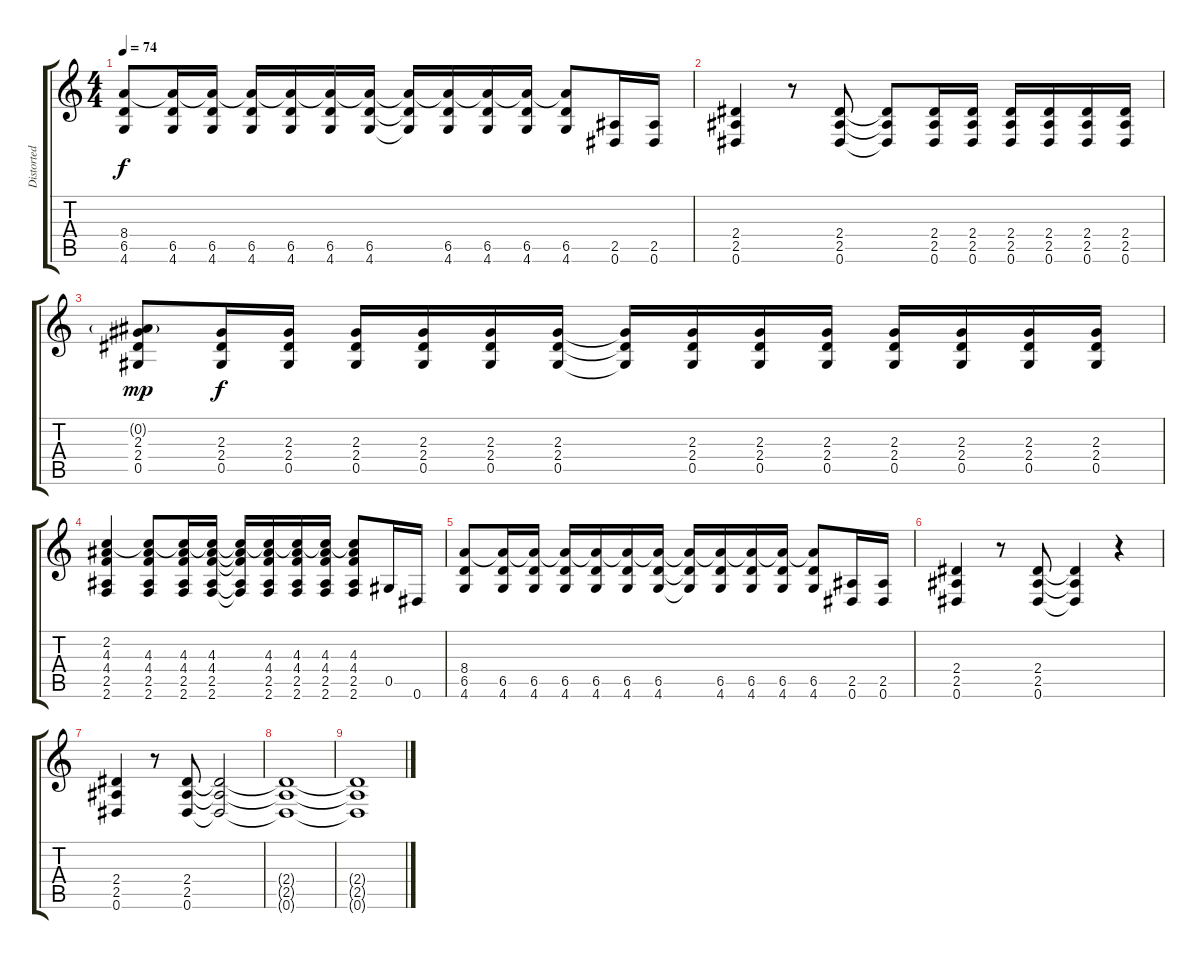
\track ("Distorted 1" "Distorted ") {instrument distortionguitar}
\staff {score tabs}
\tuning (Eb4 Bb3 Gb3 Db3 Ab2 Eb2) {hide}
\ts (4 4)
\tempo 74
\clef g2
\ks c
(8.4 6.5 4.6).8{dy f} (8.4{t} 6.5 4.6).16 (8.4{t} 6.5 4.6).16 (8.4{t} 6.5 4.6).16 (8.4{t} 6.5 4.6).16 (8.4{t} 6.5 4.6).16 (8.4{t} 6.5 4.6).16 (8.4{t} 6.5{t} 4.6{t}).16 (8.4{t} 6.5 4.6).16 (8.4{t} 6.5 4.6).16 (8.4{t} 6.5 4.6).16 (8.4{t} 6.5 4.6).8 (2.5 0.6).16 (2.5 0.6).16 |
(2.4 2.5 0.6).4 r.8 (2.4 2.5 0.6).8 (2.4{t} 2.5{t} 0.6{t}).8 (2.4 2.5 0.6).16 (2.4 2.5 0.6).16 (2.4 2.5 0.6).16 (2.4 2.5 0.6).16 (2.4 2.5 0.6).16 (2.4 2.5 0.6).16 |
(0.2{g} 2.3 2.4 0.5).8{dy mp} (2.3 2.4 0.5).16{dy f} (2.3 2.4 0.5).16 (2.3 2.4 0.5).16 (2.3 2.4 0.5).16 (2.3 2.4 0.5).16 (2.3 2.4 0.5).16 (2.3{t} 2.4{t} 0.5{t}).16 (2.3 2.4 0.5).16 (2.3 2.4 0.5).16 (2.3 2.4 0.5).16 (2.3 2.4 0.5).16 (2.3 2.4 0.5).16 (2.3 2.4 0.5).16 (2.3 2.4 0.5).16 |
(2.2 4.3 4.4 2.5 2.6).4 (2.2{t} 4.3 4.4 2.5 2.6).8 (2.2{t} 4.3 4.4 2.5 2.6).16 (2.2{t} 4.3 4.4 2.5 2.6).16 (2.2{t} 4.3{t} 4.4{t} 2.5{t} 2.6{t}).16 (2.2{t} 4.3 4.4 2.5 2.6).16 (2.2{t} 4.3 4.4 2.5 2.6).16 (2.2{t} 4.3 4.4 2.5 2.6).16 (2.2{t} 4.3 4.4 2.5 2.6).8 0.5.16 0.6.16 |
(8.4 6.5 4.6).8 (8.4{t} 6.5 4.6).16 (8.4{t} 6.5 4.6).16 (8.4{t} 6.5 4.6).16 (8.4{t} 6.5 4.6).16 (8.4{t} 6.5 4.6).16 (8.4{t} 6.5 4.6).16 (8.4{t} 6.5{t} 4.6{t}).16 (8.4{t} 6.5 4.6).16 (8.4{t} 6.5 4.6).16 (8.4{t} 6.5 4.6).16 (8.4{t} 6.5 4.6).8 (2.5 0.6).16 (2.5 0.6).16 |
(2.4 2.5 0.6).4 r.8 (2.4 2.5 0.6).8 (2.4{t} 2.5{t} 0.6{t}).4 r.4 |
(2.4 2.5 0.6).4 r.8 (2.4 2.5 0.6).8 (2.4{t} 2.5{t} 0.6{t}).2 |
(2.4{t} 2.5{t} 0.6{t}).1 |
(2.4{t} 2.5{t} 0.6{t}).1{volume 2}
